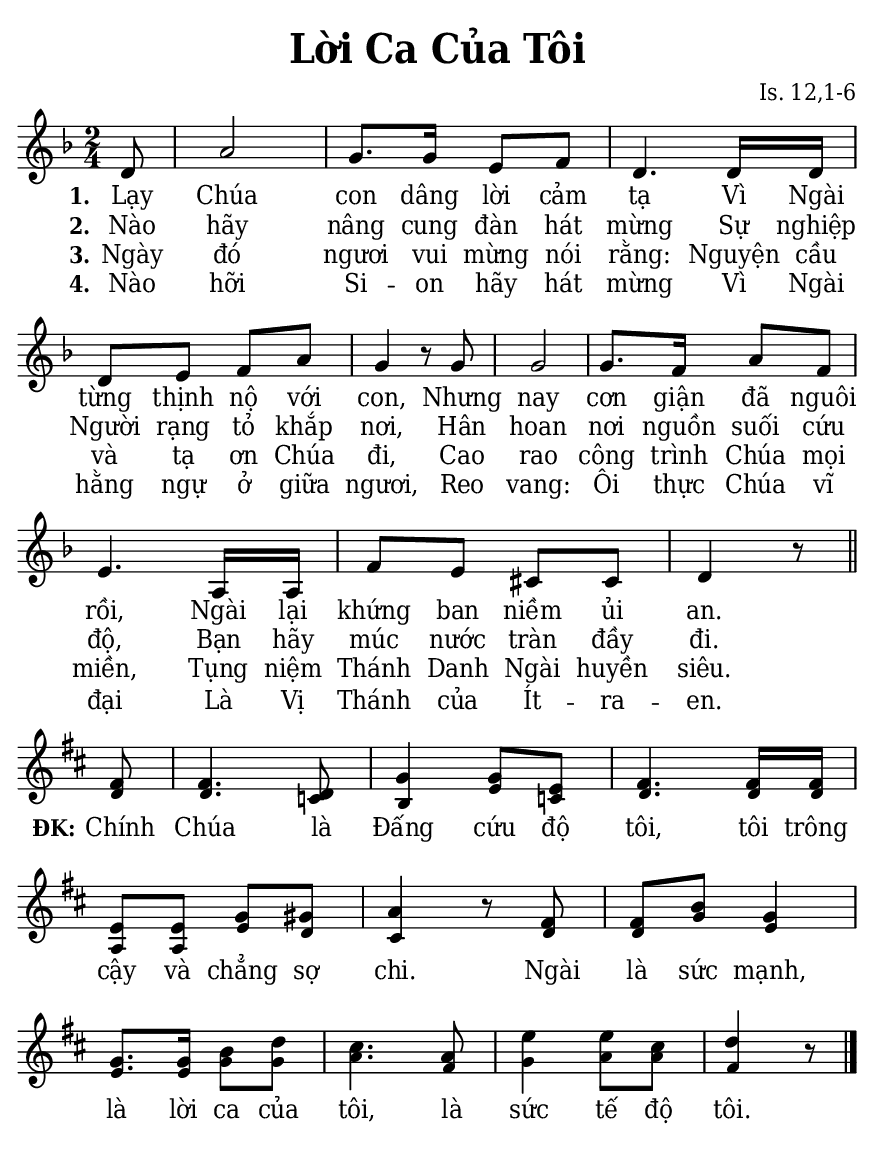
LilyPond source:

% Cài đặt chung\
\version "2.22.1"
\include "english.ly"

\header {
  title = \markup { \fontsize #1 "Lời Ca Của Tôi" }
  composer = "Is. 12,1-6"
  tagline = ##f
}

% Nhạc phiên khúc
nhacPhienKhucSop = \relative c' {
  \partial 8 d8 |
  a'2 |
  g8. g16 e8 f |
  d4. d16 d |
  d8 e f a |
  g4 r8 g |
  g2 |
  g8. f16 a8 f |
  e4. a,16 a |
  f'8 e cs cs |
  \partial 4. d4 r8 \bar "||" \break
  
  \set Staff.explicitKeySignatureVisibility = #end-of-line-invisible
  \set Staff.printKeyCancellation = ##f
  \key d \major
  \partial 8 fs8 |
  fs4. d8 |
  g4 g8 e |
  fs4. fs16 fs  |
  e8 e g gs |
  a4 r8 fs |
  fs b g4 |
  g8. g16 b8 d |
  cs4. a8 |
  e'4 e8 cs |
  d4 r8 \bar "|."
}

nhacPhienKhucAlto = \relative c' {
  r8 |
  R2*9
  r4.
  
  \set Staff.explicitKeySignatureVisibility = #end-of-line-invisible
  \set Staff.printKeyCancellation = ##f
  \key d \major
  d8 |
  d4. c!8 |
  b4 e8 c |
  d4. d16 d |
  a8 a e' d |
  cs4 r8 d |
  d g e4 |
  e8. e16 g8 g |
  a4. fs8 |
  g4 a8 a |
  fs4 r8 \bar "|."
}

% Lời phiên khúc
loiPhienKhucSop = \lyrics {
  <<
    {
      \set stanza = "1."
      Lạy Chúa con dâng lời cảm tạ
      Vì Ngài từng thịnh nộ với con,
      Nhưng nay cơn giận đã nguôi rồi,
      Ngài lại khứng ban niềm ủi an.
    }
    \new Lyrics {
	    \set associatedVoice = "beSop"
	    \set stanza = "2."
	    Nào hãy nâng cung đàn hát mừng
	    Sự nghiệp Người rạng tỏ khắp nơi,
	    Hân hoan nơi nguồn suối cứu độ,
	    Bạn hãy múc nước tràn đầy đi.
    }
    \new Lyrics {
	    \set associatedVoice = "beSop"
	    \set stanza = "3."
	    Ngày đó ngươi vui mừng nói rằng:
	    Nguyện cầu và tạ ơn Chúa đi,
	    Cao rao công trình Chúa mọi miền,
	    Tụng niệm Thánh Danh Ngài huyền siêu.
    }
    \new Lyrics {
	    \set associatedVoice = "beSop"
	    \set stanza = "4."
	    Nào hỡi Si -- on hãy hát mừng
	    Vì Ngài hằng ngự ở giữa ngươi,
	    Reo vang: Ôi thực Chúa vĩ đại
	    Là Vị Thánh của Ít -- ra -- en.
    }
  >>
  \set stanza = "ĐK:"
  Chính Chúa là Đấng cứu độ tôi,
  tôi trông cậy và chẳng sợ chi.
  Ngài là sức mạnh, là lời ca của tôi,
  là sức tế độ tôi.
}

% Dàn trang
\paper {
  #(set-paper-size "a5")
  top-margin = 3\mm
  bottom-margin = 3\mm
  left-margin = 3\mm
  right-margin = 3\mm
  indent = #0
  #(define fonts
	 (make-pango-font-tree "Deja Vu Serif Condensed"
	 		       "Deja Vu Serif Condensed"
			       "Deja Vu Serif Condensed"
			       (/ 20 20)))
  print-page-number = ##f
  system-system-spacing = #'((basic-distance . 0.1) (padding . 3))
}

TongNhip = {
  \key f \major \time 2/4
  \set Timing.beamExceptions = #'()
  \set Timing.baseMoment = #(ly:make-moment 1/4)
}

% Đổi kích thước nốt cho bè phụ
notBePhu =
#(define-music-function (font-size music) (number? ly:music?)
   (for-some-music
     (lambda (m)
       (if (music-is-of-type? m 'rhythmic-event)
           (begin
             (set! (ly:music-property m 'tweaks)
                   (cons `(font-size . ,font-size)
                         (ly:music-property m 'tweaks)))
             #t)
           #f))
     music)
   music)

\score {
  \new ChoirStaff <<
    \new Staff \with {
        \consists "Merge_rests_engraver"
        printPartCombineTexts = ##f
      }
      <<
      \new Voice \TongNhip \partCombine 
        \nhacPhienKhucSop
        \notBePhu -1 { \nhacPhienKhucAlto }
      \new NullVoice = beSop \nhacPhienKhucSop
      \new Lyrics \lyricsto beSop \loiPhienKhucSop
      >>
  >>
  \layout {
    \override Lyrics.LyricSpace.minimum-distance = #1.5
    \override Score.BarNumber.break-visibility = ##(#f #f #f)
    \override Score.SpacingSpanner.uniform-stretching = ##t
  } 
}
